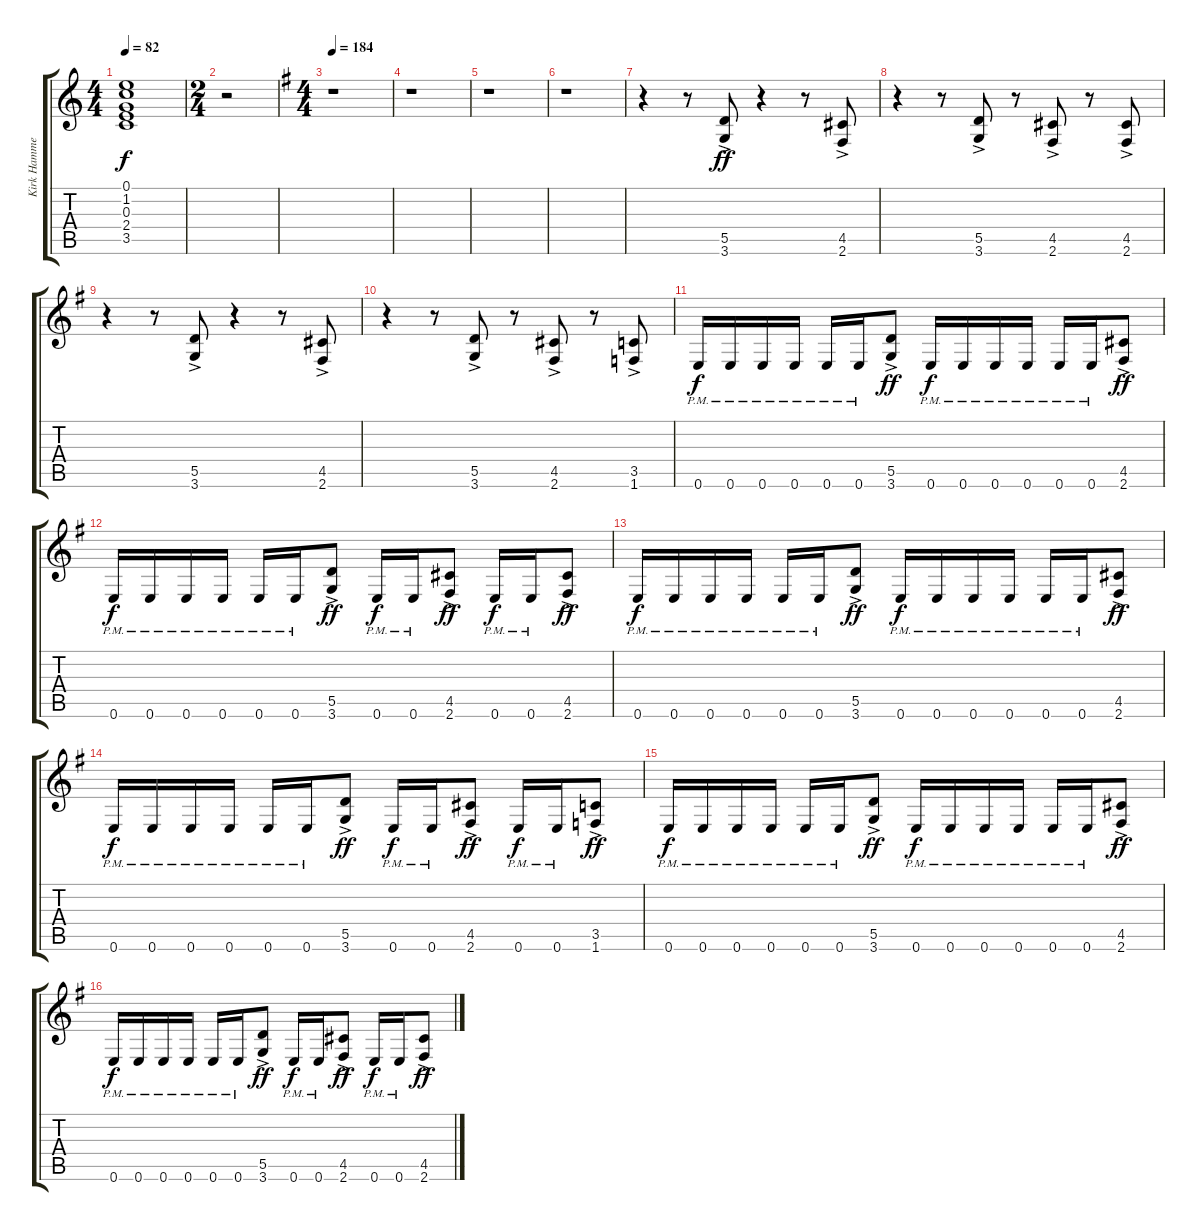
\track ("Kirk Hammett" "Kirk Hamme") {instrument distortionguitar}
\staff {score tabs}
\tuning (E4 B3 G3 D3 A2 E2) {hide}
\ts (4 4)
\tempo 82
\clef g2
\ks c
(0.1{t} 1.2{t} 0.3{t} 2.4{t} 3.5{t}).1{dy f} |
\ts (2 4)
r.2 |
\ts (4 4)
\tempo 184
\ks g
r.1{volume 12 instrument distortionguitar} |
r.1 |
r.1 |
r.1 |
r.4 r.8 (5.5{ac} 3.6{ac}).8{dy ff} r.4 r.8 (4.5{ac} 2.6{ac}).8 |
r.4 r.8 (5.5{ac} 3.6{ac}).8 r.8 (4.5{ac} 2.6{ac}).8 r.8 (4.5{ac} 2.6{ac}).8 |
r.4 r.8 (5.5{ac} 3.6{ac}).8 r.4 r.8 (4.5{ac} 2.6{ac}).8 |
r.4 r.8 (5.5{ac} 3.6{ac}).8 r.8 (4.5{ac} 2.6{ac}).8 r.8 (3.5{ac} 1.6{ac}).8 |
0.6{pm}.16{dy f} 0.6{pm}.16 0.6{pm}.16 0.6{pm}.16 0.6{pm}.16 0.6{pm}.16 (5.5{ac} 3.6{ac}).8{dy ff} 0.6{pm}.16{dy f} 0.6{pm}.16 0.6{pm}.16 0.6{pm}.16 0.6{pm}.16 0.6{pm}.16 (4.5{ac} 2.6{ac}).8{dy ff} |
0.6{pm}.16{dy f} 0.6{pm}.16 0.6{pm}.16 0.6{pm}.16 0.6{pm}.16 0.6{pm}.16 (5.5{ac} 3.6{ac}).8{dy ff} 0.6{pm}.16{dy f} 0.6{pm}.16 (4.5{ac} 2.6{ac}).8{dy ff} 0.6{pm}.16{dy f} 0.6{pm}.16 (4.5{ac} 2.6{ac}).8{dy ff} |
0.6{pm}.16{dy f} 0.6{pm}.16 0.6{pm}.16 0.6{pm}.16 0.6{pm}.16 0.6{pm}.16 (5.5{ac} 3.6{ac}).8{dy ff} 0.6{pm}.16{dy f} 0.6{pm}.16 0.6{pm}.16 0.6{pm}.16 0.6{pm}.16 0.6{pm}.16 (4.5{ac} 2.6{ac}).8{dy ff} |
0.6{pm}.16{dy f} 0.6{pm}.16 0.6{pm}.16 0.6{pm}.16 0.6{pm}.16 0.6{pm}.16 (5.5{ac} 3.6{ac}).8{dy ff} 0.6{pm}.16{dy f} 0.6{pm}.16 (4.5{ac} 2.6{ac}).8{dy ff} 0.6{pm}.16{dy f} 0.6{pm}.16 (3.5{ac} 1.6{ac}).8{dy ff} |
0.6{pm}.16{dy f} 0.6{pm}.16 0.6{pm}.16 0.6{pm}.16 0.6{pm}.16 0.6{pm}.16 (5.5{ac} 3.6{ac}).8{dy ff} 0.6{pm}.16{dy f} 0.6{pm}.16 0.6{pm}.16 0.6{pm}.16 0.6{pm}.16 0.6{pm}.16 (4.5{ac} 2.6{ac}).8{dy ff} |
0.6{pm}.16{dy f} 0.6{pm}.16 0.6{pm}.16 0.6{pm}.16 0.6{pm}.16 0.6{pm}.16 (5.5{ac} 3.6{ac}).8{dy ff} 0.6{pm}.16{dy f} 0.6{pm}.16 (4.5{ac} 2.6{ac}).8{dy ff} 0.6{pm}.16{dy f} 0.6{pm}.16 (4.5{ac} 2.6{ac}).8{dy ff}
